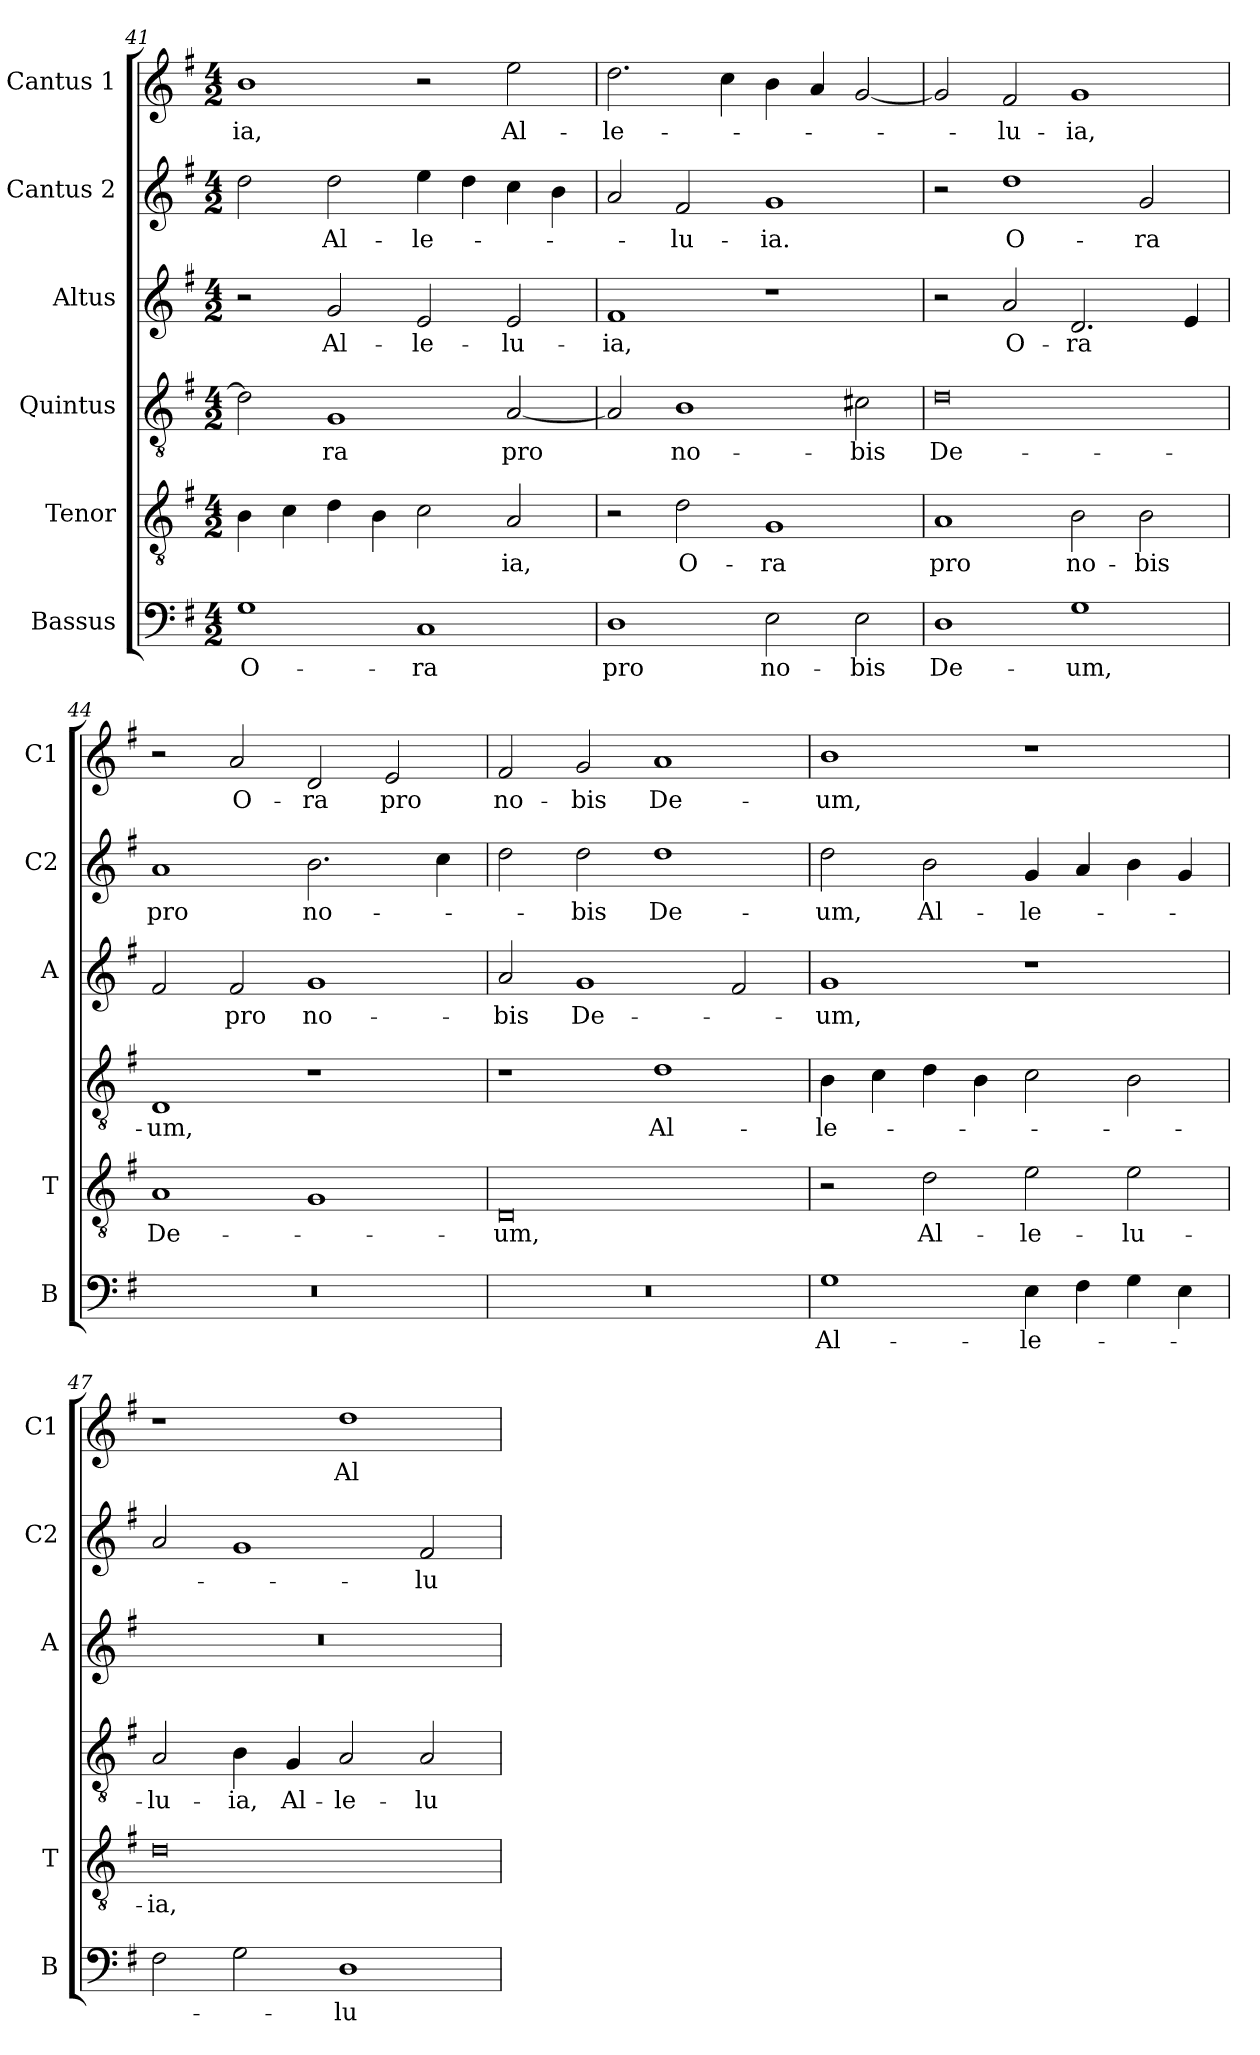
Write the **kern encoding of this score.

**kern	**text	**kern	**text	**kern	**text	**kern	**text	**kern	**text	**kern	**text
*part6	*part6	*part5	*part5	*part4	*part4	*part3	*part3	*part2	*part2	*part1	*part1
*staff6	*staff6	*staff5	*staff5	*staff4	*staff4	*staff3	*staff3	*staff2	*staff2	*staff1	*staff1
*I"Bassus	*	*I"Tenor	*	*I"Quintus	*	*I"Altus	*	*I"Cantus 2	*	*I"Cantus 1	*
*I'B	*	*I'T	*	*	*	*I'A	*	*I'C2	*	*I'C1	*
*clefF4	*	*clefGv2	*	*clefGv2	*	*clefG2	*	*clefG2	*	*clefG2	*
*k[f#]	*	*k[f#]	*	*k[f#]	*	*k[f#]	*	*k[f#]	*	*k[f#]	*
*G:	*	*G:	*	*G:	*	*G:	*	*G:	*	*G:	*
*M4/2	*	*M4/2	*	*M4/2	*	*M4/2	*	*M4/2	*	*M4/2	*
=41	=41	=41	=41	=41	=41	=41	=41	=41	=41	=41	=41
!	!LO:LY:b	!	!	!	!	!	!	!	!	!	!LO:LY:b
1G	O-	4B\	.	2d\]	.	2r	.	2dd\	.	1b	-ia,
.	.	4c\	.	.	.	.	.	.	.	.	.
!	!	!	!	!	!LO:LY:b	!	!LO:LY:b	!	!LO:LY:b	!	!
.	.	4d\	.	1G	-ra	2g/	Al-	2dd\	Al-	.	.
.	.	4B\	.	.	.	.	.	.	.	.	.
!	!LO:LY:b	!	!	!	!	!	!LO:LY:b	!	!LO:LY:b	!	!
1C	-ra	2c\	.	.	.	2e/	-le-	4ee\	-le-	2r	.
.	.	.	.	.	.	.	.	4dd\	.	.	.
!	!	!	!LO:LY:b	!	!LO:LY:b	!	!LO:LY:b	!	!	!	!LO:LY:b
.	.	2A/	-ia,	[2A/	pro	2e/	-lu-	4cc\	.	2ee\	Al-
.	.	.	.	.	.	.	.	4b\	.	.	.
=42	=42	=42	=42	=42	=42	=42	=42	=42	=42	=42	=42
!	!LO:LY:b	!	!	!	!	!	!LO:LY:b	!	!	!	!LO:LY:b
1D	pro	2r	.	2A/]	.	1f#	-ia,	2a/	.	2.dd\	-le-
!	!	!	!LO:LY:b	!	!LO:LY:b	!	!	!	!LO:LY:b	!	!
.	.	2d\	O-	1B	no-	.	.	2f#/	-lu-	.	.
.	.	.	.	.	.	.	.	.	.	4cc\	.
!	!LO:LY:b	!	!LO:LY:b	!	!	!	!	!	!LO:LY:b	!	!
2E\	no-	1G	-ra	.	.	1r	.	1g	-ia.	4b\	.
.	.	.	.	.	.	.	.	.	.	4a/	.
!	!LO:LY:b	!	!	!	!LO:LY:b	!	!	!	!	!	!
2E\	-bis	.	.	2c#X\	-bis	.	.	.	.	[2g/	.
=43	=43	=43	=43	=43	=43	=43	=43	=43	=43	=43	=43
!	!LO:LY:b	!	!LO:LY:b	!	!LO:LY:b	!	!	!	!	!	!
1D	De-	1A	pro	0d	De-	2r	.	2r	.	2g/]	.
!	!	!	!	!	!	!	!LO:LY:b	!	!LO:LY:b	!	!LO:LY:b
.	.	.	.	.	.	2a/	O-	1dd	O-	2f#/	-lu-
!	!LO:LY:b	!	!LO:LY:b	!	!	!	!LO:LY:b	!	!	!	!LO:LY:b
1G	-um,	2B\	no-	.	.	2.d/	-ra	.	.	1g	-ia,
!	!	!	!LO:LY:b	!	!	!	!	!	!LO:LY:b	!	!
.	.	2B\	-bis	.	.	.	.	2g/	-ra	.	.
.	.	.	.	.	.	4e/	.	.	.	.	.
=44	=44	=44	=44	=44	=44	=44	=44	=44	=44	=44	=44
!	!	!	!LO:LY:b	!	!LO:LY:b	!	!	!	!LO:LY:b	!	!
0r	.	1A	De-	1D	-um,	2f#/	.	1a	pro	2r	.
!	!	!	!	!	!	!	!LO:LY:b	!	!	!	!LO:LY:b
.	.	.	.	.	.	2f#/	pro	.	.	2a/	O-
!	!	!	!	!	!	!	!LO:LY:b	!	!LO:LY:b	!	!LO:LY:b
.	.	1G	.	1r	.	1g	no-	2.b\	no-	2d/	-ra
!	!	!	!	!	!	!	!	!	!	!	!LO:LY:b
.	.	.	.	.	.	.	.	.	.	2e/	pro
.	.	.	.	.	.	.	.	4cc\	.	.	.
!!LO:PB:g=z
=45	=45	=45	=45	=45	=45	=45	=45	=45	=45	=45	=45
!	!	!	!LO:LY:b	!	!	!	!LO:LY:b	!	!	!	!LO:LY:b
0r	.	0D	-um,	1r	.	2a/	-bis	2dd\	.	2f#/	no-
!	!	!	!	!	!	!	!LO:LY:b	!	!LO:LY:b	!	!LO:LY:b
.	.	.	.	.	.	1g	De-	2dd\	-bis	2g/	-bis
!	!	!	!	!	!LO:LY:b	!	!	!	!LO:LY:b	!	!LO:LY:b
.	.	.	.	1d	Al-	.	.	1dd	De-	1a	De-
.	.	.	.	.	.	2f#/	.	.	.	.	.
=46	=46	=46	=46	=46	=46	=46	=46	=46	=46	=46	=46
!	!LO:LY:b	!	!	!	!LO:LY:b	!	!LO:LY:b	!	!LO:LY:b	!	!LO:LY:b
1G	Al-	2r	.	4B\	-le-	1g	-um,	2dd\	-um,	1b	-um,
.	.	.	.	4c\	.	.	.	.	.	.	.
!	!	!	!LO:LY:b	!	!	!	!	!	!LO:LY:b	!	!
.	.	2d\	Al-	4d\	.	.	.	2b\	Al-	.	.
.	.	.	.	4B\	.	.	.	.	.	.	.
!	!LO:LY:b	!	!LO:LY:b	!	!	!	!	!	!LO:LY:b	!	!
4E\	-le-	2e\	-le-	2c\	.	1r	.	4g/	-le-	1r	.
4F#\	.	.	.	.	.	.	.	4a/	.	.	.
!	!	!	!LO:LY:b	!	!	!	!	!	!	!	!
4G\	.	2e\	-lu-	2B\	.	.	.	4b\	.	.	.
4E\	.	.	.	.	.	.	.	4g/	.	.	.
=47	=47	=47	=47	=47	=47	=47	=47	=47	=47	=47	=47
!	!	!	!LO:LY:b	!	!LO:LY:b	!	!	!	!	!	!
2F#\	.	0d	-ia,	2A/	-lu-	0r	.	2a/	.	1r	.
!	!	!	!	!	!LO:LY:b	!	!	!	!	!	!
2G\	.	.	.	4B\	-ia,	.	.	1g	.	.	.
!	!	!	!	!	!LO:LY:b	!	!	!	!	!	!
.	.	.	.	4G/	Al-	.	.	.	.	.	.
!	!LO:LY:b	!	!	!	!LO:LY:b	!	!	!	!	!	!LO:LY:b
1D	-lu-	.	.	2A/	-le-	.	.	.	.	1dd	Al-
!	!	!	!	!	!LO:LY:b	!	!	!	!LO:LY:b	!	!
.	.	.	.	2A/	-lu-	.	.	2f#/	-lu-	.	.
=	=	=	=	=	=	=	=	=	=	=	=
*-	*-	*-	*-	*-	*-	*-	*-	*-	*-	*-	*-
